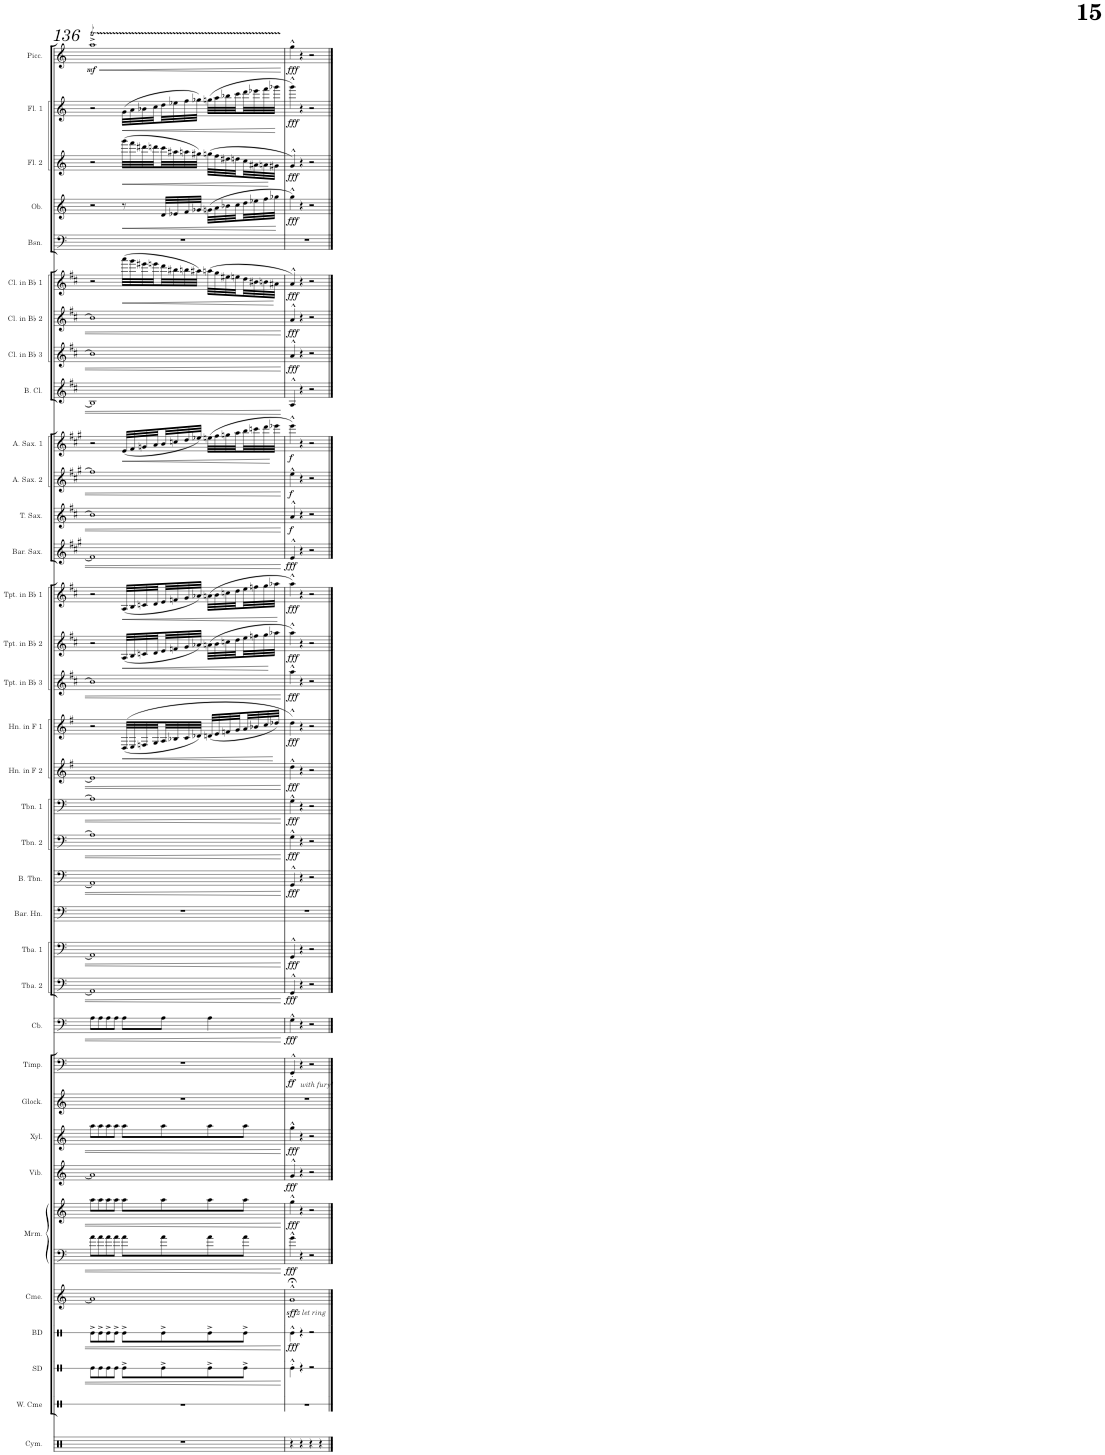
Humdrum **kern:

**kern	**kern	**kern	**kern	**dynam	**kern	**dynam	**kern	**kern	**dynam	**kern	**dynam	**kern	**dynam	**kern	**kern	**dynam	**kern	**dynam	**kern	**dynam	**kern	**dynam	**kern	**kern	**dynam	**kern	**dynam	**kern	**dynam	**kern	**dynam	**kern	**dynam	**kern	**dynam	**kern	**dynam	**kern	**dynam	**kern	**dynam	**kern	**dynam	**kern	**dynam	**kern	**dynam	**kern	**kern	**dynam	**kern	**dynam	**kern	**dynam	**kern	**kern	**dynam	**kern	**dynam	**kern	**dynam	**kern	**dynam
*part35	*part34	*part33	*part32	*part32	*part31	*part31	*part30	*part30	*part30	*part29	*part29	*part28	*part28	*part27	*part26	*part26	*part25	*part25	*part24	*part24	*part23	*part23	*part22	*part21	*part21	*part20	*part20	*part19	*part19	*part18	*part18	*part17	*part17	*part16	*part16	*part15	*part15	*part14	*part14	*part13	*part13	*part12	*part12	*part11	*part11	*part10	*part10	*part9	*part8	*part8	*part7	*part7	*part6	*part6	*part5	*part4	*part4	*part3	*part3	*part2	*part2	*part1	*part1
*staff36	*staff35	*staff34	*staff33	*staff33	*staff32	*staff32	*staff31	*staff30	*staff30/31	*staff29	*staff29	*staff28	*staff28	*staff27	*staff26	*staff26	*staff25	*staff25	*staff24	*staff24	*staff23	*staff23	*staff22	*staff21	*staff21	*staff20	*staff20	*staff19	*staff19	*staff18	*staff18	*staff17	*staff17	*staff16	*staff16	*staff15	*staff15	*staff14	*staff14	*staff13	*staff13	*staff12	*staff12	*staff11	*staff11	*staff10	*staff10	*staff9	*staff8	*staff8	*staff7	*staff7	*staff6	*staff6	*staff5	*staff4	*staff4	*staff3	*staff3	*staff2	*staff2	*staff1	*staff1
*I"Cymbals	*I"Wind Chimes	*I"Snare Drum	*I"Bass Drum	*	*I"Chimes	*	*I"Marimba	*	*	*I"Vibraphone	*	*I"Xylophone	*	*I"Glockenspiel	*I"Timpani	*	*I"Contrabass	*	*I"Tuba 2	*	*I"Tuba 1	*	*I"Baritone Horn	*I"Bass Trombone	*	*I"Trombone 2	*	*I"Trombone 1	*	*I"Horn in F 2	*	*I"Horn in F 1	*	*I"Trumpet in Bb 3	*	*I"Trumpet in Bb 2	*	*I"Trumpet in Bb 1	*	*I"Baritone Saxophone	*	*I"Tenor Saxophone	*	*I"Alto Saxophone 2	*	*I"Alto Saxophone 1	*	*I"Bass Clarinet	*I"Clarinet in Bb 3	*	*I"Clarinet in Bb 2	*	*I"Clarinet in Bb 1	*	*I"Bassoon	*I"Oboe	*	*I"Flute 2	*	*I"Flute 1	*	*I"Piccolo	*
*I'Cym.	*I'W. Cme	*I'SD	*I'BD	*	*I'Cme.	*	*I'Mrm.	*	*	*I'Vib.	*	*I'Xyl.	*	*I'Glock.	*I'Timp.	*	*I'Cb.	*	*I'Tba. 2	*	*I'Tba. 1	*	*I'Bar. Hn.	*I'B. Tbn.	*	*I'Tbn. 2	*	*I'Tbn. 1	*	*I'Hn. in F 2	*	*I'Hn. in F 1	*	*I'Tpt. in Bb 3	*	*I'Tpt. in Bb 2	*	*I'Tpt. in Bb 1	*	*I'Bar. Sax.	*	*I'T. Sax.	*	*I'A. Sax. 2	*	*I'A. Sax. 1	*	*I'B. Cl.	*I'Cl. in Bb 3	*	*I'Cl. in Bb 2	*	*I'Cl. in Bb 1	*	*I'Bsn.	*I'Ob.	*	*I'Fl. 2	*	*I'Fl. 1	*	*I'Picc.	*
!!LO:PB:g=z
*clefX	*clefX	*clefX	*clefX	*	*clefG2	*	*clefF4	*clefG2	*	*clefG2	*	*clefG2	*	*clefG2	*clefF4	*	*clefF4	*	*clefF4	*	*clefF4	*	*clefF4	*clefF4	*	*clefF4	*	*clefF4	*	*clefG2	*	*clefG2	*	*clefG2	*	*clefG2	*	*clefG2	*	*clefG2	*	*clefG2	*	*clefG2	*	*clefG2	*	*clefG2	*clefG2	*	*clefG2	*	*clefG2	*	*clefF4	*clefG2	*	*clefG2	*	*clefG2	*	*clefG2	*
*	*	*	*	*	*	*	*	*	*	*	*	*Trd-7c-12	*	*Trd-14c-24	*	*	*Trd7c12	*	*	*	*	*	*Trd4c7	*	*	*	*	*	*	*Trd4c7	*	*Trd4c7	*	*Trd1c2	*	*Trd1c2	*	*Trd1c2	*	*Trd12c21	*	*Trd8c14	*	*Trd5c9	*	*Trd5c9	*	*Trd8c14	*Trd1c2	*	*Trd1c2	*	*Trd1c2	*	*	*	*	*	*	*	*	*Trd-7c-12	*
*k[]	*k[]	*k[]	*k[]	*	*k[]	*	*k[]	*k[]	*	*k[]	*	*k[]	*	*k[]	*k[]	*	*k[]	*	*k[]	*	*k[]	*	*k[]	*k[]	*	*k[]	*	*k[]	*	*k[f#]	*	*k[f#]	*	*k[f#c#]	*	*k[f#c#]	*	*k[f#c#]	*	*k[f#c#g#]	*	*k[f#c#]	*	*k[f#c#g#]	*	*k[f#c#g#]	*	*k[f#c#]	*k[f#c#]	*	*k[f#c#]	*	*k[f#c#]	*	*k[]	*k[]	*	*k[]	*	*k[]	*	*k[]	*
*M4/4	*M4/4	*M4/4	*M4/4	*	*M4/4	*	*M4/4	*M4/4	*	*M4/4	*	*M4/4	*	*M4/4	*M4/4	*	*M4/4	*	*M4/4	*	*M4/4	*	*M4/4	*M4/4	*	*M4/4	*	*M4/4	*	*M4/4	*	*M4/4	*	*M4/4	*	*M4/4	*	*M4/4	*	*M4/4	*	*M4/4	*	*M4/4	*	*M4/4	*	*M4/4	*M4/4	*	*M4/4	*	*M4/4	*	*M4/4	*M4/4	*	*M4/4	*	*M4/4	*	*M4/4	*
=136	=136	=136	=136	=136	=136	=136	=136	=136	=136	=136	=136	=136	=136	=136	=136	=136	=136	=136	=136	=136	=136	=136	=136	=136	=136	=136	=136	=136	=136	=136	=136	=136	=136	=136	=136	=136	=136	=136	=136	=136	=136	=136	=136	=136	=136	=136	=136	=136	=136	=136	=136	=136	=136	=136	=136	=136	=136	=136	=136	=136	=136	=136	=136
!	!	!	!	!	!	!	!	!	!	!	!	!	!	!	!	!	!	!	!	!	!	!	!	!	!	!	!	!	!	!	!	!	!	!	!	!	!	!	!	!	!	!	!	!	!	!	!	!	!	!	!	!	!	!	!	!	!	!	!	!	!	!LO:TR:acc=-	!LO:HP:b
!	!	!	!	!	!	!	!	!	!	!	!	!	!	!	!	!	!	!	!	!	!	!	!	!	!	!	!	!	!	!	!	!	!	!	!	!	!	!	!	!	!	!	!	!	!	!	!	!	!	!	!	!	!	!	!	!	!	!	!	!	!	!	!LO:DY:n=1:b
1r	1r	8Re\L	8Re^\L	.	1a]	.	8a\L	8aa\L	.	1a]	.	8aa\L	.	1r	1r	.	8A\L	.	1AA]	.	1AA]	.	1r	1AA]	.	1A]	.	1A]	.	1e]	.	2r	.	1b]	.	2r	.	2r	.	1f#]	.	1b]	.	1ff#]	.	2r	.	1B]	1b]	.	1b]	.	2r	.	1r	2r	.	2r	.	2r	.	1aat^	< mf
.	.	8Re\	8Re^\	.	.	.	8a\	8aa\	.	.	.	8aa\	.	.	.	.	8A\	.	.	.	.	.	.	.	.	.	.	.	.	.	.	.	.	.	.	.	.	.	.	.	.	.	.	.	.	.	.	.	.	.	.	.	.	.	.	.	.	.	.	.	.	.	.
.	.	8Re\	8Re^\	.	.	.	8a\	8aa\	.	.	.	8aa\	.	.	.	.	8A\	.	.	.	.	.	.	.	.	.	.	.	.	.	.	.	.	.	.	.	.	.	.	.	.	.	.	.	.	.	.	.	.	.	.	.	.	.	.	.	.	.	.	.	.	.	.
.	.	8Re\J	8Re^\J	.	.	.	8a\J	8aa\J	.	.	.	8aa\J	.	.	.	.	8A\J	.	.	.	.	.	.	.	.	.	.	.	.	.	.	.	.	.	.	.	.	.	.	.	.	.	.	.	.	.	.	.	.	.	.	.	.	.	.	.	.	.	.	.	.	.	.
!	!	!	!	!	!	!	!	!	!	!	!	!	!	!	!	!	!	!	!	!	!	!	!	!	!	!	!	!	!	!	!	!	!LO:HP:b	!	!	!	!LO:HP:b	!	!LO:HP:b	!	!	!	!	!	!	!	!LO:HP:b	!	!	!	!	!	!	!LO:HP:b	!	!	!LO:HP:b	!	!LO:HP:b	!	!LO:HP:b	!	!
.	.	8Re^\L	8Re^\L	.	.	.	8a\L	8aa\L	.	.	.	8aa\L	.	.	.	.	8A\L	.	.	.	.	.	.	.	.	.	.	.	.	.	.	((32D/LLL	<	.	.	(32A/LLL	<	(32A/LLL	<	.	.	.	.	.	.	(32e/LLL	<	.	.	.	.	.	(32aaa\LLL	<	.	8r	<	(32ggg\LLL	<	(32g\LLL	<	.	.
.	.	.	.	.	.	.	.	.	.	.	.	.	.	.	.	.	.	.	.	.	.	.	.	.	.	.	.	.	.	.	.	32E/	.	.	.	32B/	.	32B/	.	.	.	.	.	.	.	32f#/	.	.	.	.	.	.	32ggg\	.	.	.	.	32fff\	.	32a\	.	.	.
.	.	.	.	.	.	.	.	.	.	.	.	.	.	.	.	.	.	.	.	.	.	.	.	.	.	.	.	.	.	.	.	32Fn/	.	.	.	32cn/	.	32cn/	.	.	.	.	.	.	.	32gn/	.	.	.	.	.	.	32eee#X\	.	.	.	.	32ddd#X\	.	32b-X\	.	.	.
.	.	.	.	.	.	.	.	.	.	.	.	.	.	.	.	.	.	.	.	.	.	.	.	.	.	.	.	.	.	.	.	32G/	.	.	.	32d/	.	32d/	.	.	.	.	.	.	.	32a/	.	.	.	.	.	.	32eeen\	.	.	.	.	32dddn\	.	32cc\	.	.	.
.	.	8Re^\	8Re^\	.	.	.	8a\	8aa\	.	.	.	8aa\	.	.	.	.	8A\J	.	.	.	.	.	.	.	.	.	.	.	.	.	.	32A/	.	.	.	32e/	.	32e/	.	.	.	.	.	.	.	32b/	.	.	.	.	.	.	32ddd\	.	.	32d/LLL	.	32ccc\	.	32dd\	.	.	.
.	.	.	.	.	.	.	.	.	.	.	.	.	.	.	.	.	.	.	.	.	.	.	.	.	.	.	.	.	.	.	.	32B-X/	.	.	.	32fn/	.	32fn/	.	.	.	.	.	.	.	32ccn/	.	.	.	.	.	.	32bb#X\	.	.	32e-X/	.	32aa#X\	.	32ee-X\	.	.	.
.	.	.	.	.	.	.	.	.	.	.	.	.	.	.	.	.	.	.	.	.	.	.	.	.	.	.	.	.	.	.	.	32c/	.	.	.	32g/	.	32g/	.	.	.	.	.	.	.	32dd/	.	.	.	.	.	.	32bbn\	.	.	32f/	.	32aan\	.	32ff\	.	.	.
.	.	.	.	.	.	.	.	.	.	.	.	.	.	.	.	.	.	.	.	.	.	.	.	.	.	.	.	.	.	.	.	32d-X/JJJ)	.	.	.	32a-X/JJJ)	.	32a-X/JJJ)	.	.	.	.	.	.	.	32ee-X/JJJ)	.	.	.	.	.	.	32aa#X\JJJ)	.	.	32g-X/JJJ	.	32gg#X\JJJ)	.	32gg-X\JJJ)	.	.	.
.	.	8Re^\	8Re^\	.	.	.	8a\	8aa\	.	.	.	8aa\	.	.	.	.	4A\	.	.	.	.	.	.	.	.	.	.	.	.	.	.	(32dn/LLL	.	.	.	(32an\LLL	.	(32an\LLL	.	.	.	.	.	.	.	(32een\LLL	.	.	.	.	.	.	(32aan\LLL	.	.	(32gn\LLL	.	(32ggn\LLL	.	(32ggn\LLL	.	.	.
.	.	.	.	.	.	.	.	.	.	.	.	.	.	.	.	.	.	.	.	.	.	.	.	.	.	.	.	.	.	.	.	32e/	.	.	.	32b\	.	32b\	.	.	.	.	.	.	.	32ff#\	.	.	.	.	.	.	32gg\	.	.	32a\	.	32ff\	.	32aa\	.	.	.
.	.	.	.	.	.	.	.	.	.	.	.	.	.	.	.	.	.	.	.	.	.	.	.	.	.	.	.	.	.	.	.	32fn/	.	.	.	32ccn\	.	32ccn\	.	.	.	.	.	.	.	32ggn\	.	.	.	.	.	.	32ee#X\	.	.	32b-X\	.	32dd#X\	.	32bb-X\	.	.	.
.	.	.	.	.	.	.	.	.	.	.	.	.	.	.	.	.	.	.	.	.	.	.	.	.	.	.	.	.	.	.	.	32g/	.	.	.	32dd\	.	32dd\	.	.	.	.	.	.	.	32aa\	.	.	.	.	.	.	32een\	.	.	32cc\	.	32ddn\	.	32ccc\	.	.	.
.	.	8Re^\J	8Re^\J	.	.	.	8a\J	8aa\J	.	.	.	8aa\J	.	.	.	.	.	.	.	.	.	.	.	.	.	.	.	.	.	.	.	32a/	.	.	.	32ee\	.	32ee\	.	.	.	.	.	.	.	32bb\	.	.	.	.	.	.	32dd\	.	.	32dd\	.	32cc\	.	32ddd\	.	.	.
.	.	.	.	.	.	.	.	.	.	.	.	.	.	.	.	.	.	.	.	.	.	.	.	.	.	.	.	.	.	.	.	32b-X/	.	.	.	32ffn\	.	32ffn\	.	.	.	.	.	.	.	32cccn\	.	.	.	.	.	.	32b#X\	.	.	32ee-X\	.	32a#X\	.	32eee-X\	.	.	.
.	.	.	.	.	.	.	.	.	.	.	.	.	.	.	.	.	.	.	.	.	.	.	.	.	.	.	.	.	.	.	.	32cc/	.	.	.	32gg\	.	32gg\	.	.	.	.	.	.	.	32ddd\	.	.	.	.	.	.	32bn\	.	.	32ff\	.	32an\	.	32fff\	.	.	.
.	.	.	.	.	.	.	.	.	.	.	.	.	.	.	.	.	.	.	.	.	.	.	.	.	.	.	.	.	.	.	.	32dd-X/JJJ)	[	.	.	32aa-X\JJJ	[	32aa-X\JJJ	[	.	.	.	.	.	.	32eee-X\JJJ	[	.	.	.	.	.	32a#X\JJJ	[	.	32gg-X\JJJ	[	32g#X\JJJ	[	32ggg-X\JJJ	[	.	.
.	.	.	.	.	.	.	.	.	.	.	.	.	.	.	.	.	.	.	.	.	.	.	.	.	.	.	.	.	.	.	.	.	.	.	.	.	.	.	.	.	.	.	.	.	.	.	.	.	.	.	.	.	.	.	.	.	.	.	.	.	.	.	[
=137	=137	=137	=137	=137	=137	=137	=137	=137	=137	=137	=137	=137	=137	=137	=137	=137	=137	=137	=137	=137	=137	=137	=137	=137	=137	=137	=137	=137	=137	=137	=137	=137	=137	=137	=137	=137	=137	=137	=137	=137	=137	=137	=137	=137	=137	=137	=137	=137	=137	=137	=137	=137	=137	=137	=137	=137	=137	=137	=137	=137	=137	=137	=137
!	!	!	!	!	!	!	!	!	!	!	!	!	!	!	!LO:TX:b:i:t=with fury!	!	!	!	!	!	!	!	!	!	!	!	!	!	!	!	!	!	!	!	!	!	!	!	!	!	!	!	!	!	!	!	!	!	!	!	!	!	!	!	!	!	!	!	!	!	!	!	!
!	!	!	!	!LO:DY:b	!	!	!	!	!LO:DY:b=2	!	!	!	!	!	!	!	!	!	!	!	!	!	!	!	!	!	!	!	!	!	!	!	!	!	!	!	!	!	!	!	!	!	!	!	!	!	!	!	!	!	!	!	!	!	!	!	!	!	!	!	!	!	!
!	!	!	!	!	!	!	!	!	!LO:DY:n=1:b	!	!LO:DY:b	!	!LO:DY:b	!	!	!LO:DY:b	!	!LO:DY:b	!	!LO:DY:b	!	!LO:DY:b	!	!	!LO:DY:b	!	!LO:DY:b	!	!LO:DY:b	!	!LO:DY:b	!	!LO:DY:b	!	!LO:DY:b	!	!LO:DY:b	!	!LO:DY:b	!	!LO:DY:b	!	!LO:DY:b	!	!LO:DY:b	!	!LO:DY:b	!	!	!LO:DY:b	!	!LO:DY:b	!	!LO:DY:b	!	!	!LO:DY:b	!	!LO:DY:b	!	!LO:DY:b	!	!LO:DY:b
*	*	*	*	*	*^	*	*	*	*	*	*	*	*	*	*	*	*	*	*	*	*	*	*	*	*	*	*	*	*	*	*	*	*	*	*	*	*	*	*	*	*	*	*	*	*	*	*	*	*	*	*	*	*	*	*	*	*	*	*	*	*	*	*
4r	1r	4Re'^^\	4Re^^\	fff	1g;<^^	8ryy	.	4g^^\	4gg^^\	fff fff	4g^^/	fff	4gg^^\	fff	1r	4GG'^^/	ff	4G^^\	fff	4GG^^/	fff	4GG^^/	fff	1r	4GG^^/	fff	4G^^\	fff	4G^^\	fff	4dd^^\	fff	4dd^^\)	fff	4aa^^\	fff	4aa^^\)	fff	4aa^^\)	fff	4e^^/	fff	4a^^/	f	4ee^^\	f	4eee^^\)	f	4A^^/	4a^^/	fff	4a^^/	fff	4a^^/)	fff	1r	4gg^^\)	fff	4g^^/)	fff	4ggg^^\)	fff	4gg^^\	fff
!	!	!	!	!	!	!LO:TX:b:i:t=let ring	!	!	!	!	!	!	!	!	!	!	!	!	!	!	!	!	!	!	!	!	!	!	!	!	!	!	!	!	!	!	!	!	!	!	!	!	!	!	!	!	!	!	!	!	!	!	!	!	!	!	!	!	!	!	!	!	!	!
!	!	!	!	!	!	!LO:TX:b:i:t=let ring	!	!	!	!	!	!	!	!	!	!	!	!	!	!	!	!	!	!	!	!	!	!	!	!	!	!	!	!	!	!	!	!	!	!	!	!	!	!	!	!	!	!	!	!	!	!	!	!	!	!	!	!	!	!	!	!	!	!
!	!	!	!	!	!	!	!LO:DY:b	!	!	!	!	!	!	!	!	!	!	!	!	!	!	!	!	!	!	!	!	!	!	!	!	!	!	!	!	!	!	!	!	!	!	!	!	!	!	!	!	!	!	!	!	!	!	!	!	!	!	!	!	!	!	!	!	!
!	!	!	!	!	!	!	!LO:DY:n=1:b	!	!	!	!	!	!	!	!	!	!	!	!	!	!	!	!	!	!	!	!	!	!	!	!	!	!	!	!	!	!	!	!	!	!	!	!	!	!	!	!	!	!	!	!	!	!	!	!	!	!	!	!	!	!	!	!	!
.	.	.	.	.	.	2..ryy	sffz sffz	.	.	.	.	.	.	.	.	.	.	.	.	.	.	.	.	.	.	.	.	.	.	.	.	.	.	.	.	.	.	.	.	.	.	.	.	.	.	.	.	.	.	.	.	.	.	.	.	.	.	.	.	.	.	.	.	.
4r	.	4r	4r	.	.	.	.	4r	4r	.	4r	.	4r	.	.	4r	.	4r	.	4r	.	4r	.	.	4r	.	4r	.	4r	.	4r	.	4r	.	4r	.	4r	.	4r	.	4r	.	4r	.	4r	.	4r	.	4r	4r	.	4r	.	4r	.	.	4r	.	4r	.	4r	.	4r	.
4r	.	2r	2r	.	.	.	.	2r	2r	.	2r	.	2r	.	.	2r	.	2r	.	2r	.	2r	.	.	2r	.	2r	.	2r	.	2r	.	2r	.	2r	.	2r	.	2r	.	2r	.	2r	.	2r	.	2r	.	2r	2r	.	2r	.	2r	.	.	2r	.	2r	.	2r	.	2r	.
4r	.	.	.	.	.	.	.	.	.	.	.	.	.	.	.	.	.	.	.	.	.	.	.	.	.	.	.	.	.	.	.	.	.	.	.	.	.	.	.	.	.	.	.	.	.	.	.	.	.	.	.	.	.	.	.	.	.	.	.	.	.	.	.	.
*	*	*	*	*	*v	*v	*	*	*	*	*	*	*	*	*	*	*	*	*	*	*	*	*	*	*	*	*	*	*	*	*	*	*	*	*	*	*	*	*	*	*	*	*	*	*	*	*	*	*	*	*	*	*	*	*	*	*	*	*	*	*	*	*	*
==	==	==	==	==	==	==	==	==	==	==	==	==	==	==	==	==	==	==	==	==	==	==	==	==	==	==	==	==	==	==	==	==	==	==	==	==	==	==	==	==	==	==	==	==	==	==	==	==	==	==	==	==	==	==	==	==	==	==	==	==	==	==	==
*-	*-	*-	*-	*-	*-	*-	*-	*-	*-	*-	*-	*-	*-	*-	*-	*-	*-	*-	*-	*-	*-	*-	*-	*-	*-	*-	*-	*-	*-	*-	*-	*-	*-	*-	*-	*-	*-	*-	*-	*-	*-	*-	*-	*-	*-	*-	*-	*-	*-	*-	*-	*-	*-	*-	*-	*-	*-	*-	*-	*-	*-	*-	*-
